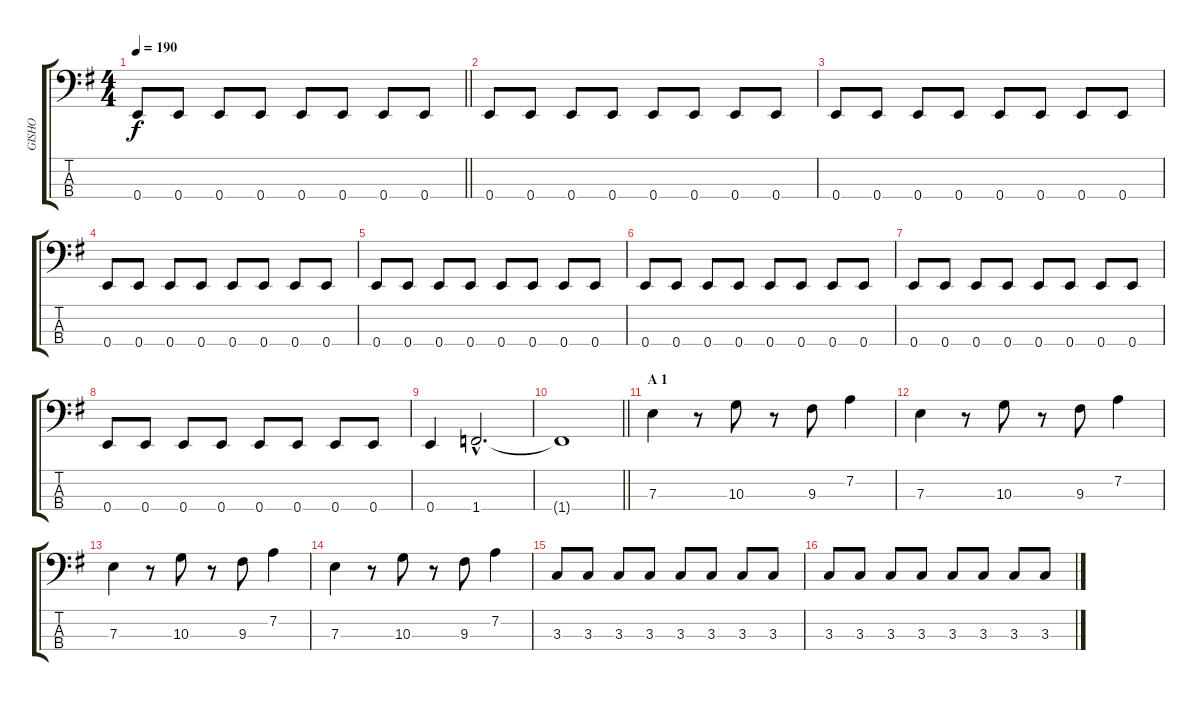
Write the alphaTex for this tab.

\track ("GISHO" "GISHO") {instrument electricbasspick}
\staff {score tabs}
\tuning (G2 D2 A1 E1) {hide}
\ts (4 4)
\tempo 190
\clef f4
\barLineRight lightlight
\ks g
0.4.8{dy f} 0.4.8 0.4.8 0.4.8 0.4.8 0.4.8 0.4.8 0.4.8 |
0.4.8 0.4.8 0.4.8 0.4.8 0.4.8 0.4.8 0.4.8 0.4.8 |
0.4.8 0.4.8 0.4.8 0.4.8 0.4.8 0.4.8 0.4.8 0.4.8 |
0.4.8 0.4.8 0.4.8 0.4.8 0.4.8 0.4.8 0.4.8 0.4.8 |
0.4.8 0.4.8 0.4.8 0.4.8 0.4.8 0.4.8 0.4.8 0.4.8 |
0.4.8 0.4.8 0.4.8 0.4.8 0.4.8 0.4.8 0.4.8 0.4.8 |
0.4.8 0.4.8 0.4.8 0.4.8 0.4.8 0.4.8 0.4.8 0.4.8 |
0.4.8 0.4.8 0.4.8 0.4.8 0.4.8 0.4.8 0.4.8 0.4.8 |
0.4.4 1.4{hac}.2{d} |
\barLineRight lightlight
1.4{t}.1 |
\section ("" "A 1")
7.3.4 r.8 10.3.8 r.8 9.3.8 7.2.4 |
7.3.4 r.8 10.3.8 r.8 9.3.8 7.2.4 |
7.3.4 r.8 10.3.8 r.8 9.3.8 7.2.4 |
7.3.4 r.8 10.3.8 r.8 9.3.8 7.2.4 |
3.3.8 3.3.8 3.3.8 3.3.8 3.3.8 3.3.8 3.3.8 3.3.8 |
3.3.8 3.3.8 3.3.8 3.3.8 3.3.8 3.3.8 3.3.8 3.3.8
